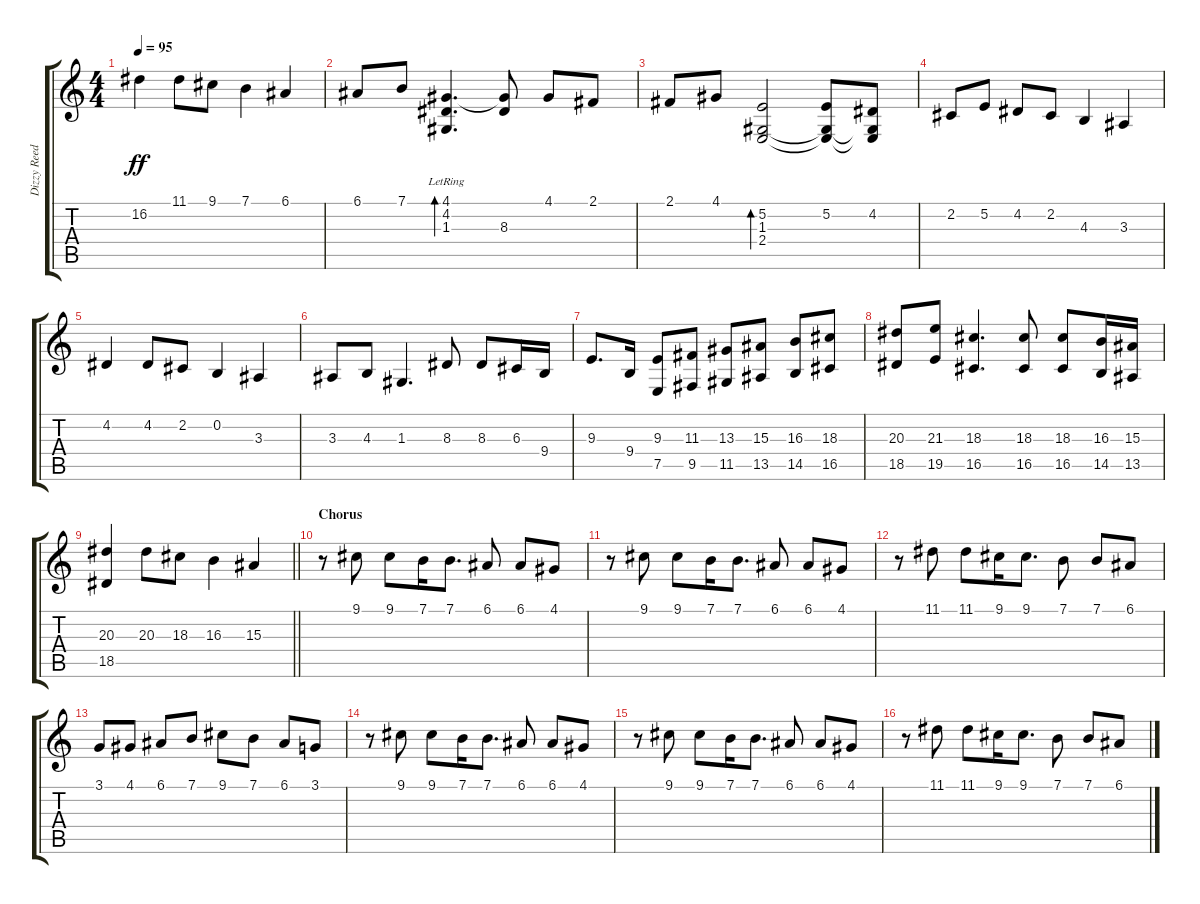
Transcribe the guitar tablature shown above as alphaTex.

\track ("Dizzy Reed - Piano R'" "Dizzy Reed") {instrument acousticgrandpiano}
\staff {score tabs}
\tuning (E4 B3 G3 D3 A2 E2) {hide}
\ts (4 4)
\tempo 95
\clef g2
\ks c
16.2.4{dy ff} 11.1.8 9.1.8 7.1.4 6.1.4 |
6.1.8 7.1.8 (4.1 4.2{lr} 1.3).4{d bd 120} (4.1{t} 8.3).8 4.1.8 2.1.8 |
2.1.8 4.1.8 (5.2 1.3 2.4).2{bd 120} (5.2 1.3{t} 2.4{t}).8 (4.2 1.3{t} 2.4{t}).8 |
2.2.8 5.2.8 4.2.8 2.2.8 4.3.4 3.3.4 |
4.2.4 4.2.8 2.2.8 0.2.4 3.3.4 |
3.3.8 4.3.8 1.3.4{d} 8.3.8 8.3.8 6.3.16 9.4.16 |
9.3.8{d} 9.4.16 (9.3 7.5).8 (11.3 9.5).8 (13.3 11.5).8 (15.3 13.5).8 (16.3 14.5).8 (18.3 16.5).8 |
(20.3 18.5).8 (21.3 19.5).8 (18.3 16.5).4{d} (18.3 16.5).8 (18.3 16.5).8 (16.3 14.5).16 (15.3 13.5).16 |
\barLineRight lightlight
(20.3 18.5).4 20.3.8 18.3.8 16.3.4 15.3.4 |
\section ("" "Chorus")
r.8 9.1.8 9.1.8 7.1.16 7.1.8{d} 6.1.8 6.1.8 4.1.8 |
r.8 9.1.8 9.1.8 7.1.16 7.1.8{d} 6.1.8 6.1.8 4.1.8 |
r.8 11.1.8 11.1.8 9.1.16 9.1.8{d} 7.1.8 7.1.8 6.1.8 |
3.1.8 4.1.8 6.1.8 7.1.8 9.1.8 7.1.8 6.1.8 3.1.8 |
r.8 9.1.8 9.1.8 7.1.16 7.1.8{d} 6.1.8 6.1.8 4.1.8 |
r.8 9.1.8 9.1.8 7.1.16 7.1.8{d} 6.1.8 6.1.8 4.1.8 |
r.8 11.1.8 11.1.8 9.1.16 9.1.8{d} 7.1.8 7.1.8 6.1.8
